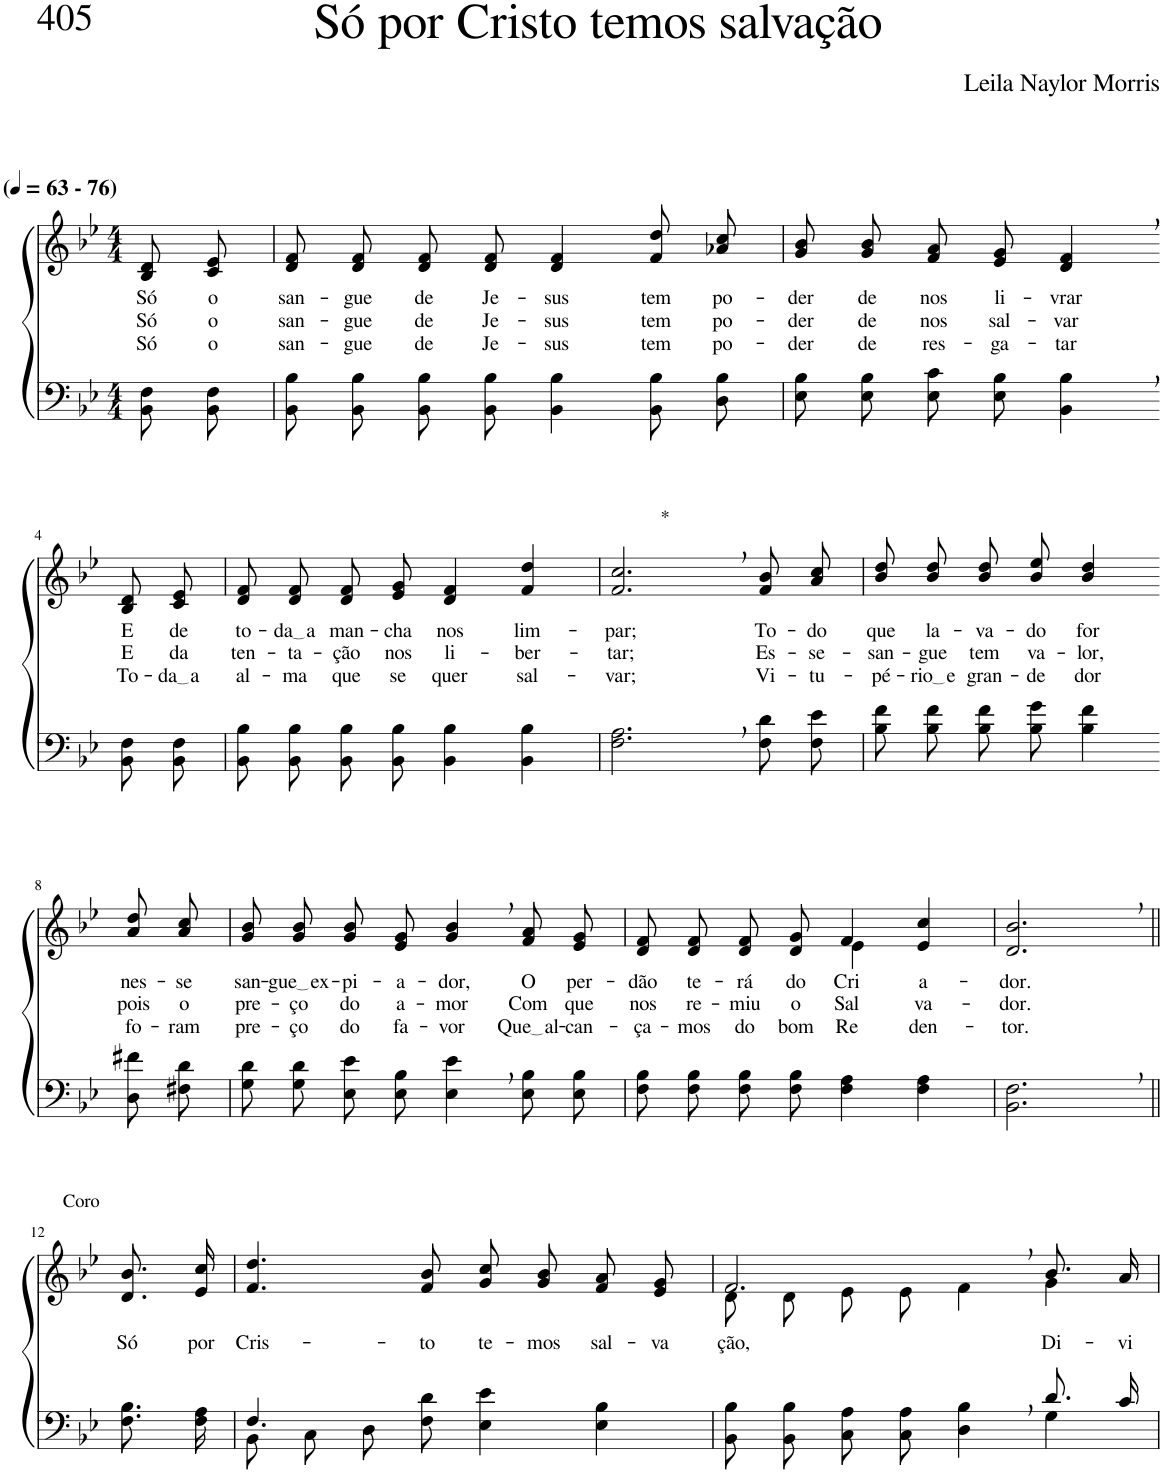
**kern	**kern	**text	**text	**text
*part2	*part1	*part1	*part1	*part1
*staff2	*staff1	*staff1	*staff1	*staff1
*I"Parte III e IV	*I"Parte I e II	*	*	*
*clefF4	*clefG2	*	*	*
*Trd1c2	*Trd1c2	*	*	*
*k[b-e-]	*k[b-e-]	*	*	*
*M4/4	*M4/4	*	*	*
*MM63	*MM63	*	*	*
=1	=1	=1	=1	=1
!	!LO:TX:a:B:t=(	!	!	!
!	!LO:TX:a:B:t=- 76)	!	!	!
!	!	!LO:LY:b	!LO:LY:b	!LO:LY:b
8BB-\ 8F\L	8B-/ 8d/L	Só	Só	Só
!	!	!LO:LY:b	!LO:LY:b	!LO:LY:b
8BB-\ 8F\J	8c/ 8e-/J	o	o	o
=2	=2	=2	=2	=2
!	!	!LO:LY:b	!LO:LY:b	!LO:LY:b
8BB-\ 8B-\L	8d/ 8f/L	san-	san-	san-
!	!	!LO:LY:b	!LO:LY:b	!LO:LY:b
8BB-\ 8B-\J	8d/ 8f/J	-gue	-gue	-gue
!	!	!LO:LY:b	!LO:LY:b	!LO:LY:b
8BB-\ 8B-\L	8d/ 8f/L	de	de	de
!	!	!LO:LY:b	!LO:LY:b	!LO:LY:b
8BB-\ 8B-\J	8d/ 8f/J	Je-	Je-	Je-
!	!	!LO:LY:b	!LO:LY:b	!LO:LY:b
4BB-\ 4B-\	4d/ 4f/	-sus	-sus	-sus
!	!	!LO:LY:b	!LO:LY:b	!LO:LY:b
8BB-\ 8B-\L	8f/ 8dd/L	tem	tem	tem
!	!	!LO:LY:b	!LO:LY:b	!LO:LY:b
8D\ 8B-\J	8a-X/ 8cc/J	po-	po-	po-
=3	=3	=3	=3	=3
!	!	!LO:LY:b	!LO:LY:b	!LO:LY:b
8E-\ 8B-\L	8g/ 8b-/L	-der	-der	-der
!	!	!LO:LY:b	!LO:LY:b	!LO:LY:b
8E-\ 8B-\J	8g/ 8b-/J	de	de	de
!	!	!LO:LY:b	!LO:LY:b	!LO:LY:b
8E-\ 8c\L	8f/ 8a/L	nos	nos	res-
!	!	!LO:LY:b	!LO:LY:b	!LO:LY:b
8E-\ 8B-\J	8e-/ 8g/J	li-	sal-	-ga-
!	!	!LO:LY:b	!LO:LY:b	!LO:LY:b
4BB-\, 4B-\,	4d/, 4f/,	-vrar	-var	-tar
!!LO:LB:g=z
=4-	=4-	=4-	=4-	=4-
!	!	!LO:LY:b	!LO:LY:b	!LO:LY:b
8BB-\ 8F\L	8B-/ 8d/L	E	E	To-
!	!	!LO:LY:b	!LO:LY:b	!LO:LY:b
8BB-\ 8F\J	8c/ 8e-/J	de	da	da a
=5	=5	=5	=5	=5
!	!	!LO:LY:b	!LO:LY:b	!LO:LY:b
8BB-\ 8B-\L	8d/ 8f/L	to-	ten-	al-
!	!	!LO:LY:b	!LO:LY:b	!LO:LY:b
8BB-\ 8B-\J	8d/ 8f/J	da a	-ta-	-ma
!	!	!LO:LY:b	!LO:LY:b	!LO:LY:b
8BB-\ 8B-\L	8d/ 8f/L	man-	-ção	que
!	!	!LO:LY:b	!LO:LY:b	!LO:LY:b
8BB-\ 8B-\J	8e-/ 8g/J	-cha	nos	se
!	!	!LO:LY:b	!LO:LY:b	!LO:LY:b
4BB-\ 4B-\	4d/ 4f/	nos	li-	quer
!	!	!LO:LY:b	!LO:LY:b	!LO:LY:b
4BB-\ 4B-\	4f/ 4dd/	lim-	-ber-	sal-
=6	=6	=6	=6	=6
!	!LO:TX:a:t=*	!	!	!
!	!	!LO:LY:b	!LO:LY:b	!LO:LY:b
2.F\, 2.A\,	2.f/, 2.cc/,	-par;	-tar;	-var;
!	!	!LO:LY:b	!LO:LY:b	!LO:LY:b
8F\ 8d\L	8f/ 8b-/L	To-	Es-	Vi-
!	!	!LO:LY:b	!LO:LY:b	!LO:LY:b
8F\ 8e-\J	8a/ 8cc/J	-do	-se-	-tu-
=7	=7	=7	=7	=7
!	!	!LO:LY:b	!LO:LY:b	!LO:LY:b
8B-\ 8f\L	8b-\ 8dd\L	que	-san-	-pé-
!	!	!LO:LY:b	!LO:LY:b	!LO:LY:b
8B-\ 8f\J	8b-\ 8dd\J	la-	-gue	rio e
!	!	!LO:LY:b	!LO:LY:b	!LO:LY:b
8B-\ 8f\L	8b-\ 8dd\L	-va-	tem	gran-
!	!	!LO:LY:b	!LO:LY:b	!LO:LY:b
8B-\ 8g\J	8b-\ 8ee-\J	-do	va-	-de
!	!	!LO:LY:b	!LO:LY:b	!LO:LY:b
4B-\ 4f\	4b-/ 4dd/	for	-lor,	dor
!!LO:LB:g=z
=8-	=8-	=8-	=8-	=8-
!	!	!LO:LY:b	!LO:LY:b	!LO:LY:b
8D\ 8f#X\L	8a\ 8dd\L	nes-	pois	fo-
!	!	!LO:LY:b	!LO:LY:b	!LO:LY:b
8F#X\ 8d\J	8a\ 8cc\J	-se	o	-ram
=9	=9	=9	=9	=9
!	!	!LO:LY:b	!LO:LY:b	!LO:LY:b
8G\ 8d\L	8g/ 8b-/L	san-	pre-	pre-
!	!	!LO:LY:b	!LO:LY:b	!LO:LY:b
8G\ 8d\J	8g/ 8b-/J	gue ex	-ço	-ço
!	!	!LO:LY:b	!LO:LY:b	!LO:LY:b
8E-\ 8e-\L	8g/ 8b-/L	-pi-	do	do
!	!	!LO:LY:b	!LO:LY:b	!LO:LY:b
8E-\ 8B-\J	8e-/ 8g/J	-a-	a-	fa-
!	!	!LO:LY:b	!LO:LY:b	!LO:LY:b
4E-\, 4e-\,	4g/, 4b-/,	-dor,	-mor	-vor
!	!	!LO:LY:b	!LO:LY:b	!LO:LY:b
8E-\ 8B-\L	8f/ 8a/L	O	Com	Que al
!	!	!LO:LY:b	!LO:LY:b	!LO:LY:b
8E-\ 8B-\J	8e-/ 8g/J	per-	que	-can-
=10	=10	=10	=10	=10
!	!	!LO:LY:b	!LO:LY:b	!LO:LY:b
*	*^	*	*	*
8F\ 8B-\L	8d/ 8f/L	2ryy	-dão	nos	-ça-
!	!	!	!LO:LY:b	!LO:LY:b	!LO:LY:b
8F\ 8B-\J	8d/ 8f/J	.	te-	re-	-mos
!	!	!	!LO:LY:b	!LO:LY:b	!LO:LY:b
8F\ 8B-\L	8d/ 8f/L	.	-rá	-miu	do
!	!	!	!LO:LY:b	!LO:LY:b	!LO:LY:b
8F\ 8B-\J	8d/ 8g/J	.	do	o	bom
!	!	!	!LO:LY:b	!LO:LY:b	!LO:LY:b
4F\ 4A\	4f/	4e-\	Cri-	Sal-	Re-
!	!	!	!LO:LY:b	!LO:LY:b	!LO:LY:b
4F\ 4A\	4e-/ 4cc/	4ryy	-a-	-va-	-den-
=11	=11	=11	=11	=11	=11
!	!	!	!LO:LY:b	!LO:LY:b	!LO:LY:b
*	*v	*v	*	*	*
2.BB-\, 2.F\,	2.d/, 2.b-/,	-dor.	-dor.	-tor.
!!LO:LB:g=z
=12||	=12||	=12||	=12||	=12||
!	!LO:TX:a:t=Coro	!	!	!
!	!	!LO:LY:b	!	!
8.F\ 8.B-\L	8.d/ 8.b-/L	Só	.	.
!	!	!LO:LY:b	!	!
16F\ 16A\Jk	16e-/ 16cc/Jk	por	.	.
=13	=13	=13	=13	=13
*^	*	*	*	*
!	!	!	!LO:LY:b	!	!
8BB-\L	4.F/	4.f/ 4.dd/	Cris-	.	.
8C\J	.	.	.	.	.
8D\L	.	.	.	.	.
!	!	!	!LO:LY:b	!	!
8F\ 8d\J	2ryy	8f/ 8b-/	-to	.	.
!	!	!	!LO:LY:b	!	!
4E-\ 4e-\	.	8g/ 8cc/L	te-	.	.
!	!	!	!LO:LY:b	!	!
.	.	8g/ 8b-/J	-mos	.	.
!	!	!	!LO:LY:b	!	!
4E-\ 4B-\	.	8f/ 8a/L	sal-	.	.
!	!	!	!LO:LY:b	!	!
.	8ryy	8e-/ 8g/J	-va-	.	.
=14	=14	=14	=14	=14	=14
*	*	*^	*	*	*
!	!	!	!	!LO:LY:b	!	!
2.ryy	8BB-\ 8B-\L	2.f,/	8d\L	-ção,	.	.
.	8BB-\ 8B-\J	.	8d\J	.	.	.
.	8C\ 8A\L	.	8e-\L	.	.	.
.	8C\ 8A\J	.	8e-\J	.	.	.
.	4D\ 4B-\	.	4f\	.	.	.
!	!	!	!	!LO:LY:b	!	!
8.d/L	4G\	8.b-/L	4g\	Di-	.	.
!	!	!	!	!LO:LY:b	!	!
16c/Jk	.	16a/Jk	.	-vi-	.	.
*v	*v	*	*	*	*	*
*	*v	*v	*	*	*
=	=	=	=	=
*-	*-	*-	*-	*-
